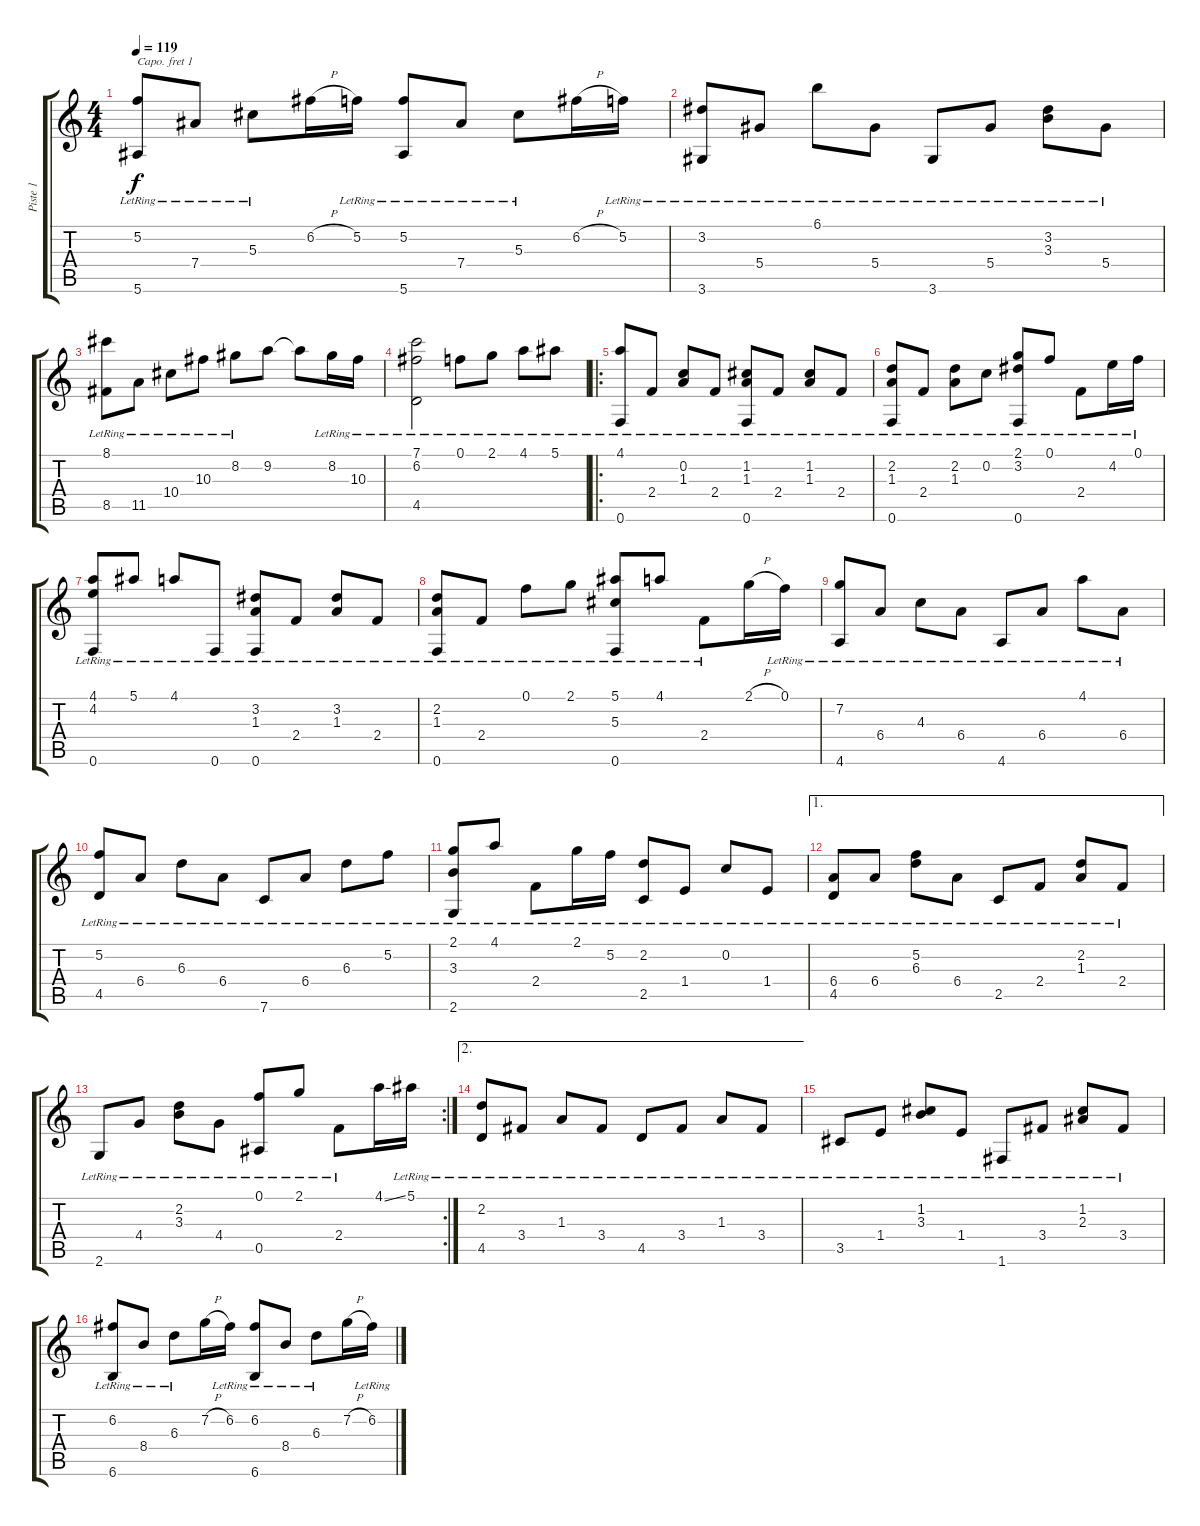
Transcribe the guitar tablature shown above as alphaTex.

\track ("Piste 1" "Piste 1") {instrument acousticguitarnylon}
\staff {score tabs}
\capo 1
\tuning (E4 B3 G3 D3 A2 E2) {hide}
\ts (4 4)
\tempo 119
\clef g2
\ks c
(5.2{lr} 5.6{lr}).8{dy f} 7.4{lr}.8 5.3{lr}.8 6.2{h}.16 5.2{lr}.16 (5.2{lr} 5.6{lr}).8 7.4{lr}.8 5.3{lr}.8 6.2{h}.16 5.2{lr}.16 |
(3.2{lr} 3.6{lr}).8 5.4{lr}.8 6.1{lr}.8 5.4{lr}.8 3.6{lr}.8 5.4{lr}.8 (3.2{lr} 3.3{lr}).8 5.4{lr}.8 |
(8.1{lr} 8.5{lr}).8 11.5{lr}.8 10.4{lr}.8 10.3{lr}.8 8.2{lr}.8 9.2.8 9.2{t}.8 8.2{lr}.16 10.3{lr}.16 |
(7.1{lr} 6.2{lr} 4.5{lr}).2 0.1{lr}.8 2.1{lr}.8 4.1{lr}.8 5.1{lr}.8 |
\ro
(4.1{lr} 0.6{lr}).8 2.4{lr}.8 (0.2{lr} 1.3{lr}).8 2.4{lr}.8 (1.2{lr} 1.3{lr} 0.6{lr}).8 2.4{lr}.8 (1.2{lr} 1.3{lr}).8 2.4{lr}.8 |
(2.2{lr} 1.3{lr} 0.6{lr}).8 2.4{lr}.8 (2.2{lr} 1.3{lr}).8 0.2{lr}.8 (2.1{lr} 3.2{lr} 0.6{lr}).8 0.1{lr}.8 2.4{lr}.8 4.2{lr}.16 0.1{lr}.16 |
(4.1{lr} 4.2{lr} 0.6{lr}).8 5.1{lr}.8 4.1{lr}.8 0.6{lr}.8 (3.2{lr} 1.3{lr} 0.6{lr}).8 2.4{lr}.8 (3.2{lr} 1.3{lr}).8 2.4{lr}.8 |
(2.2{lr} 1.3{lr} 0.6{lr}).8 2.4{lr}.8 0.1{lr}.8 2.1{lr}.8 (5.1{lr} 5.3{lr} 0.6{lr}).8 4.1{lr}.8 2.4{lr}.8 2.1{h}.16 0.1{lr}.16 |
(7.2{lr} 4.6{lr}).8 6.4{lr}.8 4.3{lr}.8 6.4{lr}.8 4.6{lr}.8 6.4{lr}.8 4.1{lr}.8 6.4{lr}.8 |
(5.2{lr} 4.5{lr}).8 6.4{lr}.8 6.3{lr}.8 6.4{lr}.8 7.6{lr}.8 6.4{lr}.8 6.3{lr}.8 5.2{lr}.8 |
(2.1{lr} 3.3{lr} 2.6{lr}).8 4.1{lr}.8 2.4{lr}.8 2.1{lr}.16 5.2{lr}.16 (2.2{lr} 2.5{lr}).8 1.4{lr}.8 0.2{lr}.8 1.4{lr}.8 |
\ae 1
(6.4{lr} 4.5{lr}).8 6.4{lr}.8 (5.2{lr} 6.3{lr}).8 6.4{lr}.8 2.5{lr}.8 2.4{lr}.8 (2.2{lr} 1.3{lr}).8 2.4{lr}.8 |
\rc 2
2.6{lr}.8 4.4{lr}.8 (2.2{lr} 3.3{lr}).8 4.4{lr}.8 (0.1{lr} 0.5{lr}).8 2.1{lr}.8 2.4{lr}.8 4.1{ss}.16 5.1{lr}.16 |
\ae 2
(2.2{lr} 4.5{lr}).8 3.4{lr}.8 1.3{lr}.8 3.4{lr}.8 4.5{lr}.8 3.4{lr}.8 1.3{lr}.8 3.4{lr}.8 |
3.5{lr}.8 1.4{lr}.8 (1.2{lr} 3.3{lr}).8 1.4{lr}.8 1.6{lr}.8 3.4{lr}.8 (1.2{lr} 2.3{lr}).8 3.4{lr}.8 |
(6.2{lr} 6.6{lr}).8 8.4{lr}.8 6.3{lr}.8 7.2{h}.16 6.2{lr}.16 (6.2{lr} 6.6{lr}).8 8.4{lr}.8 6.3{lr}.8 7.2{h}.16 6.2{lr}.16
